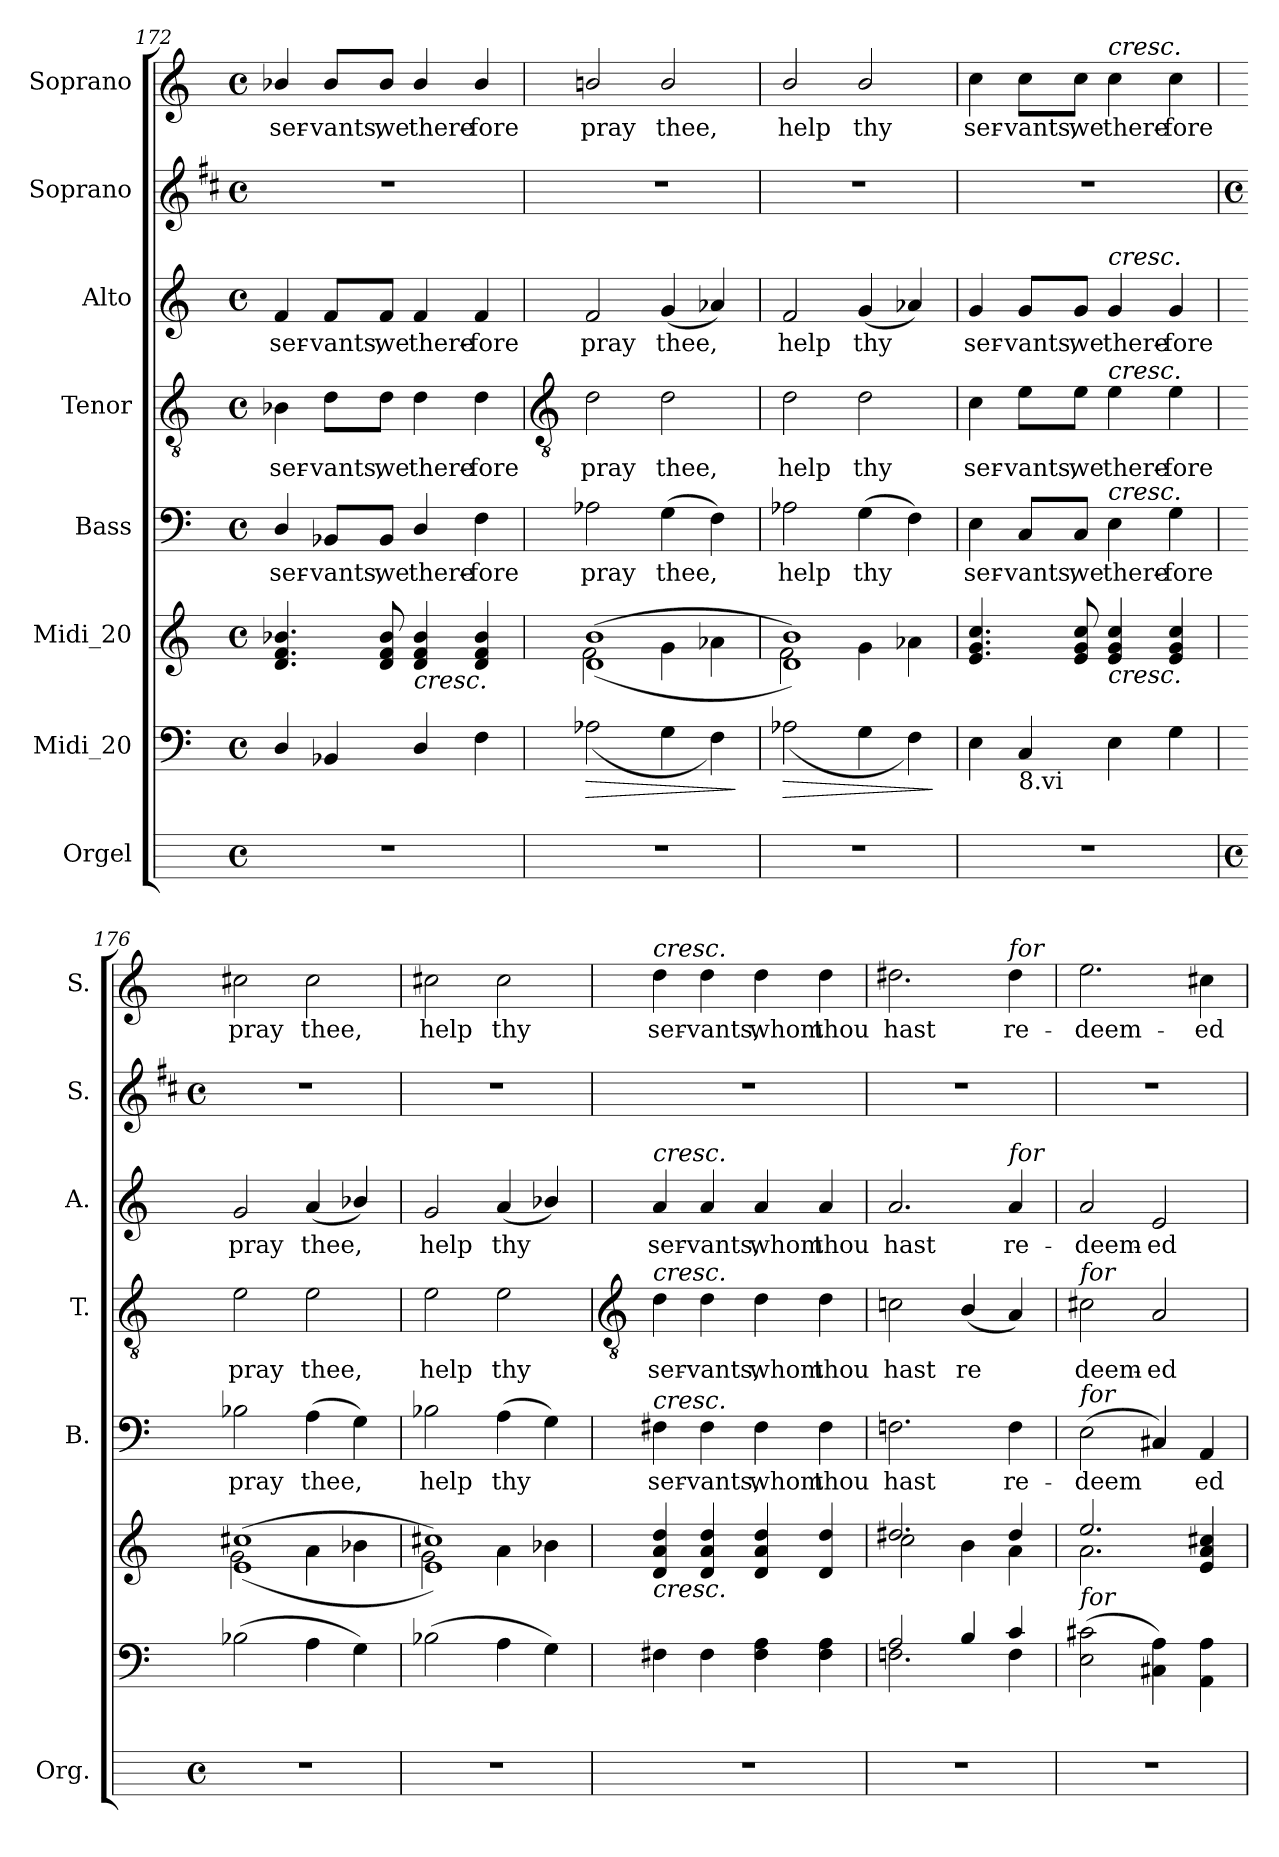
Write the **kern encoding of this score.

**kern	**kern	**dynam	**kern	**kern	**text	**kern	**text	**kern	**text	**kern	**kern	**text
*part8	*part7	*part7	*part6	*part5	*part5	*part4	*part4	*part3	*part3	*part2	*part1	*part1
*staff8	*staff7	*staff7	*staff6	*staff5	*staff5	*staff4	*staff4	*staff3	*staff3	*staff2	*staff1	*staff1
*I"Orgel	*I"Midi_20	*	*I"Midi_20	*I"Bass	*	*I"Tenor	*	*I"Alto	*	*I"Soprano	*I"Soprano	*
*I'Org.	*	*	*	*I'B.	*	*I'T.	*	*I'A.	*	*I'S.	*I'S.	*
*	*clefF4	*	*clefG2	*clefF4	*	*clefGv2	*	*clefG2	*	*clefG2	*clefG2	*
*	*k[]	*	*k[]	*k[]	*	*k[]	*	*k[]	*	*k[f#c#]	*k[]	*
*	*C:	*	*C:	*C:	*	*C:	*	*C:	*	*D:	*C:	*
*M4/4	*M4/4	*	*M4/4	*M4/4	*	*M4/4	*	*M4/4	*	*M4/4	*M4/4	*
*met(c)	*met(c)	*	*met(c)	*met(c)	*	*met(c)	*	*met(c)	*	*met(c)	*met(c)	*
=172	=172	=172	=172	=172	=172	=172	=172	=172	=172	=172	=172	=172
*	*^	*	*^	*	*	*	*	*	*	*	*	*
!	!	!	!	!	!	!	!LO:LY:b	!	!LO:LY:b	!	!LO:LY:b	!	!	!LO:LY:b
*	*	*	*	*	*	*	*	*	*	*	*	*	*^	*
1r	1ryy	4D/	.	4.d/ 4.f/ 4.b-X/	1ryy	4D/	ser-	4B-X	ser-	4f	ser-	1r	4b-X/	1ryy	ser-
!	!	!	!	!	!	!	!LO:LY:b	!	!LO:LY:b	!	!LO:LY:b	!	!	!	!LO:LY:b
.	.	4BB-X/	.	.	.	8BB-X/L	-vants,	8dL	-vants,	8fL	-vants,	.	8b-/L	.	-vants,
!	!	!	!	!	!	!	!LO:LY:b	!	!LO:LY:b	!	!LO:LY:b	!	!	!	!LO:LY:b
.	.	.	.	8d/ 8f/ 8b-/	.	8BB-/J	we	8dJ	we	8fJ	we	.	8b-/J	.	we
!	!	!	!	!LO:TX:b:i:t=cresc.	!	!	!	!	!	!	!	!	!	!	!
!	!	!	!	!	!	!	!LO:LY:b	!	!LO:LY:b	!	!LO:LY:b	!	!	!	!LO:LY:b
.	.	4D/	.	4d/ 4f/ 4b-/	.	4D/	there-	4d	there-	4f	there-	.	4b-/	.	there-
!	!	!	!	!	!	!	!LO:LY:b	!	!LO:LY:b	!	!LO:LY:b	!	!	!	!LO:LY:b
.	.	4F\	.	4d/ 4f/ 4b-/	.	4F	-fore	4d	-fore	4f	-fore	.	4b-/	.	-fore
!!LO:LB:g=z	!!
=173	=173	=173	=173	=173	=173	=173	=173	=173	=173	=173	=173	=173	=173	=173	=173
*	*	*	*	*	*	*	*	*clefGv2	*	*	*	*	*	*	*
!	!	!	!LO:HP:b	!	!	!	!LO:LY:b	!	!LO:LY:b	!	!LO:LY:b	!	!	!	!LO:LY:b
1r	1ryy	(>2A-X\	>	(<(>1d/ 1b/	2f\	2A-X	pray	2d	pray	2f	pray	1r	2bn/	1ryy	pray
!	!	!	!	!	!	!	!LO:LY:b	!	!LO:LY:b	!	!LO:LY:b	!	!	!	!LO:LY:b
.	.	4G\	.	.	4g\	(>4G	thee,	2d	thee,	(<4g	thee,	.	2b/	.	thee,
.	.	4F\)	.	.	4a-X\	4F)	.	.	.	4a-X)	.	.	.	.	.
*	*v	*v	*	*	*	*	*	*	*	*	*	*	*v	*v	*
*	*	*	*v	*v	*	*	*	*	*	*	*	*	*
.	.	]	.	.	.	.	.	.	.	.	.	.
=174	=174	=174	=174	=174	=174	=174	=174	=174	=174	=174	=174	=174
*	*^	*	*	*	*	*	*	*	*	*	*	*
!	!	!	!LO:HP:b	!	!	!LO:LY:b	!	!LO:LY:b	!	!LO:LY:b	!	!	!LO:LY:b
*	*	*	*	*^	*	*	*	*	*	*	*	*^	*
1r	1ryy	(>2A-X\	>	1d/ 1b/))	2f\	2A-X	help	2d	help	2f	help	1r	2b/	1ryy	help
!	!	!	!	!	!	!	!LO:LY:b	!	!LO:LY:b	!	!LO:LY:b	!	!	!	!LO:LY:b
.	.	4G\	.	.	4g\	(>4G	thy	2d	thy	(<4g	thy	.	2b/	.	thy
.	.	4F\)	.	.	4a-X\	4F)	.	.	.	4a-X)	.	.	.	.	.
*	*v	*v	*	*	*	*	*	*	*	*	*	*	*v	*v	*
*	*	*	*v	*v	*	*	*	*	*	*	*	*	*
.	.	]	.	.	.	.	.	.	.	.	.	.
=175	=175	=175	=175	=175	=175	=175	=175	=175	=175	=175	=175	=175
*	*^	*	*^	*	*	*	*	*	*	*	*	*
!	!	!	!	!	!	!	!LO:LY:b	!	!LO:LY:b	!	!LO:LY:b	!	!	!LO:LY:b
*	*	*	*	*	*	*	*	*	*	*	*	*	*^	*
1r	4E\	1ryy	.	4.e/ 4.g/ 4.cc/	1ryy	4E	ser-	4c	ser-	4g	ser-	1r	4cc\	1ryy	ser-
!	!LO:TX:b:t=8.vi	!	!	!	!	!	!	!	!	!	!	!	!	!	!
!	!	!	!	!	!	!	!LO:LY:b	!	!LO:LY:b	!	!LO:LY:b	!	!	!	!LO:LY:b
.	4C/	.	.	.	.	8CL	-vants,	8eL	-vants,	8gL	-vants,	.	8cc\L	.	-vants,
!	!	!	!	!	!	!	!LO:LY:b	!	!LO:LY:b	!	!LO:LY:b	!	!	!	!LO:LY:b
.	.	.	.	8e/ 8g/ 8cc/	.	8CJ	we	8eJ	we	8gJ	we	.	8cc\J	.	we
!	!	!	!	!	!	!	!	!	!	!	!	!	!LO:TX:a:i:t=cresc.	!	!
!	!	!	!	!	!	!	!	!	!	!LO:TX:a:i:t=cresc.	!	!	!	!	!
!	!	!	!	!	!	!	!	!LO:TX:a:i:t=cresc.	!	!	!	!	!	!	!
!	!	!	!	!	!	!LO:TX:a:i:t=cresc.	!	!	!	!	!	!	!	!	!
!	!	!	!	!LO:TX:b:i:t=cresc.	!	!	!	!	!	!	!	!	!	!	!
!	!	!	!	!	!	!	!LO:LY:b	!	!LO:LY:b	!	!LO:LY:b	!	!	!	!LO:LY:b
.	4E\	.	.	4e/ 4g/ 4cc/	.	4E	there-	4e	there-	4g	there-	.	4cc\	.	there-
!	!	!	!	!	!	!	!LO:LY:b	!	!LO:LY:b	!	!LO:LY:b	!	!	!	!LO:LY:b
.	4G\	.	.	4e/ 4g/ 4cc/	.	4G	-fore	4e	-fore	4g	-fore	.	4cc\	.	-fore
!!LO:LB:g=z	!!
=176	=176	=176	=176	=176	=176	=176	=176	=176	=176	=176	=176	=176	=176	=176	=176
*M4/4	*	*	*	*	*	*	*	*	*	*	*	*M4/4	*	*	*
*met(c)	*	*	*	*	*	*	*	*	*	*	*	*met(c)	*	*	*
!	!	!	!	!	!	!	!LO:LY:b	!	!LO:LY:b	!	!LO:LY:b	!	!	!	!LO:LY:b
1r	(>2B-X\	1ryy	.	(<(>1e/ 1cc#X/	2g\	2B-X	pray	2e	pray	2g	pray	1r	2cc#X\	1ryy	pray
!	!	!	!	!	!	!	!LO:LY:b	!	!LO:LY:b	!	!LO:LY:b	!	!	!	!LO:LY:b
.	4A\	.	.	.	4a\	(>4A	thee,	2e	thee,	(<4a	thee,	.	2cc#\	.	thee,
.	4G\)	.	.	.	4b-X\	4G)	.	.	.	4b-X/)	.	.	.	.	.
=177	=177	=177	=177	=177	=177	=177	=177	=177	=177	=177	=177	=177	=177	=177	=177
!	!	!	!	!	!	!	!LO:LY:b	!	!LO:LY:b	!	!LO:LY:b	!	!	!	!LO:LY:b
1r	(>2B-X\	1ryy	.	1e/ 1cc#X/))	2g\	2B-X	help	2e	help	2g/	help	1r	2cc#X\	1ryy	help
!	!	!	!	!	!	!	!LO:LY:b	!	!LO:LY:b	!	!LO:LY:b	!	!	!	!LO:LY:b
.	4A\	.	.	.	4a\	(>4A	thy	2e	thy	(<4a/	thy	.	2cc#\	.	thy
.	4G\)	.	.	.	4b-X\	4G)	.	.	.	4b-X/)	.	.	.	.	.
!!LO:LB:g=z	!!
=178	=178	=178	=178	=178	=178	=178	=178	=178	=178	=178	=178	=178	=178	=178	=178
*	*	*	*	*	*	*	*	*clefGv2	*	*	*	*	*	*	*
!	!	!	!	!	!	!	!	!	!	!	!	!	!LO:TX:a:i:t=cresc.	!	!
!	!	!	!	!	!	!	!	!	!	!LO:TX:a:i:t=cresc.	!	!	!	!	!
!	!	!	!	!	!	!	!	!LO:TX:a:i:t=cresc.	!	!	!	!	!	!	!
!	!	!	!	!	!	!LO:TX:a:i:t=cresc.	!	!	!	!	!	!	!	!	!
!	!	!	!	!LO:TX:b:i:t=cresc.	!	!	!	!	!	!	!	!	!	!	!
!	!	!	!	!	!	!	!LO:LY:b	!	!LO:LY:b	!	!LO:LY:b	!	!	!	!LO:LY:b
1r	4F#X\	1ryy	.	4d/ 4a/ 4dd/	1ryy	4F#X	ser-	4d	ser-	4a	ser-	1r	4dd\	1ryy	ser-
!	!	!	!	!	!	!	!LO:LY:b	!	!LO:LY:b	!	!LO:LY:b	!	!	!	!LO:LY:b
.	4F#\	.	.	4d/ 4a/ 4dd/	.	4F#	-vants,	4d	-vants,	4a	-vants,	.	4dd\	.	-vants,
!	!	!	!	!	!	!	!LO:LY:b	!	!LO:LY:b	!	!LO:LY:b	!	!	!	!LO:LY:b
.	4F#\ 4A\	.	.	4d/ 4a/ 4dd/	.	4F#	whom	4d	whom	4a	whom	.	4dd\	.	whom
!	!	!	!	!	!	!	!LO:LY:b	!	!LO:LY:b	!	!LO:LY:b	!	!	!	!LO:LY:b
.	4F#\ 4A\	.	.	4d/ 4dd/	.	4F#	thou	4d	thou	4a	thou	.	4dd\	.	thou
=179	=179	=179	=179	=179	=179	=179	=179	=179	=179	=179	=179	=179	=179	=179	=179
!	!	!	!	!	!	!	!LO:LY:b	!	!LO:LY:b	!	!LO:LY:b	!	!	!	!LO:LY:b
1r	2A/	2.Fn\	.	2.dd#X/	2cc\	2.Fn	hast	2cn	hast	2.a	hast	1r	2.dd#X\	1ryy	hast
!	!	!	!	!	!	!	!	!	!LO:LY:b	!	!	!	!	!	!
.	4B/	.	.	.	4b\	.	.	(<4B/	re	.	.	.	.	.	.
!	!	!	!	!	!	!	!	!	!	!	!	!	!LO:TX:a:i:t=for	!	!
!	!	!	!	!	!	!	!	!	!	!LO:TX:a:i:t=for	!	!	!	!	!
!	!	!	!	!	!	!	!LO:LY:b	!	!	!	!LO:LY:b	!	!	!	!LO:LY:b
.	4c/	4F\	.	4dd#/	4a\	4F	re-	4A)	.	4a	re-	.	4dd#\	.	re-
=180	=180	=180	=180	=180	=180	=180	=180	=180	=180	=180	=180	=180	=180	=180	=180
!	!	!	!	!	!	!	!	!LO:TX:a:i:t=for	!	!	!	!	!	!	!
!	!	!	!	!	!	!LO:TX:a:i:t=for	!	!	!	!	!	!	!	!	!
!	!	!	!	!LO:TX:b:i:t=for	!	!	!	!	!	!	!	!	!	!	!
!	!	!	!	!	!	!	!LO:LY:b	!	!LO:LY:b	!	!LO:LY:b	!	!	!	!LO:LY:b
1r	(>2E\ 2c#X\	1ryy	.	2.ee/	2.a\	(<2E	-deem	2c#X	deem-	2a	-deem-	1r	2.ee\	1ryy	-deem-
!	!	!	!	!	!	!	!	!	!LO:LY:b	!	!LO:LY:b	!	!	!	!
.	4C#X\ 4A\)	.	.	.	.	4C#X)	.	2A	-ed	2e	-ed	.	.	.	.
!	!	!	!	!	!	!	!LO:LY:b	!	!	!	!	!	!	!	!LO:LY:b
.	4AA\ 4A\	.	.	4e/ 4a/ 4cc#X/	4ryy	4AA	ed	.	.	.	.	.	4cc#X\	.	-ed
*	*v	*v	*	*	*	*	*	*	*	*	*	*	*v	*v	*
*	*	*	*v	*v	*	*	*	*	*	*	*	*	*
=	=	=	=	=	=	=	=	=	=	=	=	=
*-	*-	*-	*-	*-	*-	*-	*-	*-	*-	*-	*-	*-
